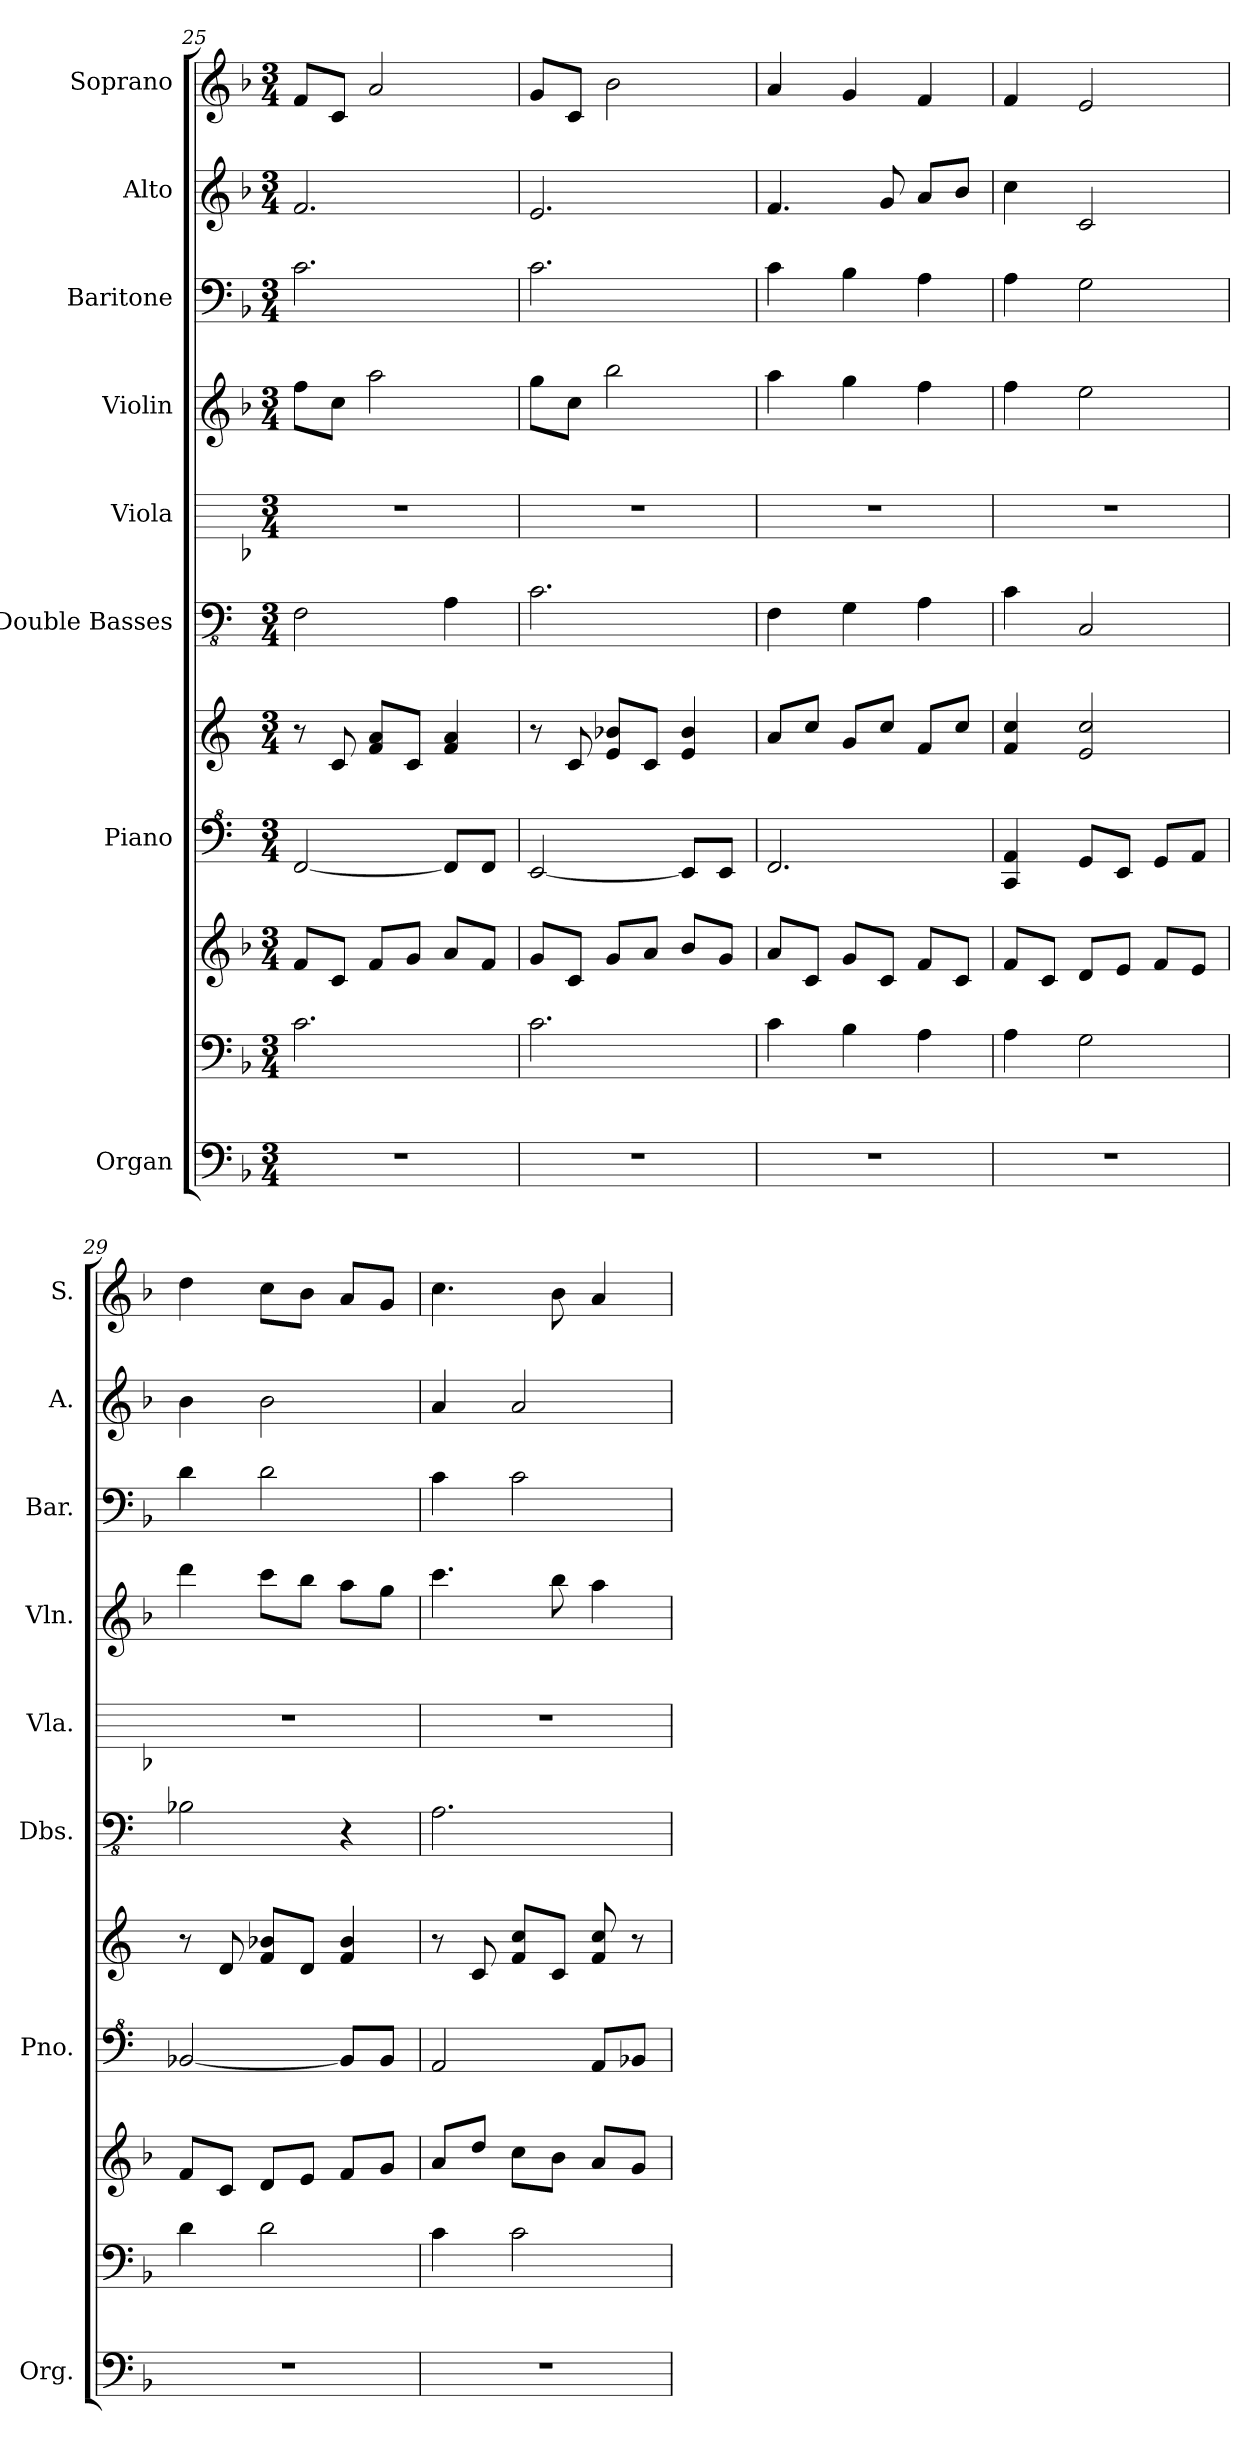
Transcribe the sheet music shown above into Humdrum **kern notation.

**kern	**kern	**kern	**kern	**kern	**kern	**kern	**kern	**kern	**kern	**kern
*part8	*part8	*part8	*part7	*part7	*part6	*part5	*part4	*part3	*part2	*part1
*staff11	*staff10	*staff9	*staff8	*staff7	*staff6	*staff5	*staff4	*staff3	*staff2	*staff1
*I"Organ	*	*	*I"Piano	*	*I"Double Basses	*I"Viola	*I"Violin	*I"Baritone	*I"Alto	*I"Soprano
*I'Org.	*	*	*I'Pno.	*	*I'Dbs.	*I'Vla.	*I'Vln.	*I'Bar.	*I'A.	*I'S.
*clefF4	*clefF4	*clefG2	*clefF^4	*	*clefFv4	*	*clefG2	*clefF4	*clefG2	*clefG2
*k[b-]	*k[b-]	*k[b-]	*k[]	*k[]	*k[]	*k[b-]	*k[b-]	*k[b-]	*k[b-]	*k[b-]
*F:	*F:	*F:	*C:	*C:	*C:	*F:	*F:	*F:	*F:	*F:
*M3/4	*M3/4	*M3/4	*M3/4	*M3/4	*M3/4	*M3/4	*M3/4	*M3/4	*M3/4	*M3/4
=25	=25	=25	=25	=25	=25	=25	=25	=25	=25	=25
2.r	2.c\	8f/L	[2F/	8r	2FF\	2.r	8ff\L	2.c\	2.f/	8f/L
.	.	8c/J	.	8c/	.	.	8cc\J	.	.	8c/J
.	.	8f/L	.	8f/ 8a/L	.	.	2aa\	.	.	2a/
.	.	8g/J	.	8c/J	.	.	.	.	.	.
.	.	8a/L	8F/L]	4f/ 4a/	4AA\	.	.	.	.	.
.	.	8f/J	8F/J	.	.	.	.	.	.	.
!!LO:PB:g=z
=26	=26	=26	=26	=26	=26	=26	=26	=26	=26	=26
2.r	2.c\	8g/L	[2E/	8r	2.C\	2.r	8gg\L	2.c\	2.e/	8g/L
.	.	8c/J	.	8c/	.	.	8cc\J	.	.	8c/J
.	.	8g/L	.	8e/ 8b-X/L	.	.	2bb-\	.	.	2b-\
.	.	8a/J	.	8c/J	.	.	.	.	.	.
.	.	8b-/L	8E/L]	4e/ 4b-/	.	.	.	.	.	.
.	.	8g/J	8E/J	.	.	.	.	.	.	.
=27	=27	=27	=27	=27	=27	=27	=27	=27	=27	=27
2.r	4c\	8a/L	2.F/	8a/L	4FF\	2.r	4aa\	4c\	4.f/	4a/
.	.	8c/J	.	8cc/J	.	.	.	.	.	.
.	4B-\	8g/L	.	8g/L	4GG\	.	4gg\	4B-\	.	4g/
.	.	8c/J	.	8cc/J	.	.	.	.	8g/	.
.	4A\	8f/L	.	8f/L	4AA\	.	4ff\	4A\	8a/L	4f/
.	.	8c/J	.	8cc/J	.	.	.	.	8b-/J	.
=28	=28	=28	=28	=28	=28	=28	=28	=28	=28	=28
2.r	4A\	8f/L	4C/ 4A/	4f/ 4cc/	4C\	2.r	4ff\	4A\	4cc\	4f/
.	.	8c/J	.	.	.	.	.	.	.	.
.	2G\	8d/L	8G/L	2e/ 2cc/	2CC/	.	2ee\	2G\	2c/	2e/
.	.	8e/J	8E/J	.	.	.	.	.	.	.
.	.	8f/L	8G/L	.	.	.	.	.	.	.
.	.	8e/J	8A/J	.	.	.	.	.	.	.
=29	=29	=29	=29	=29	=29	=29	=29	=29	=29	=29
2.r	4d\	8f/L	[2B-X/	8r	2BB-X\	2.r	4ddd\	4d\	4b-\	4dd\
.	.	8c/J	.	8d/	.	.	.	.	.	.
.	2d\	8d/L	.	8f/ 8b-X/L	.	.	8ccc\L	2d\	2b-\	8cc\L
.	.	8e/J	.	8d/J	.	.	8bb-\J	.	.	8b-\J
.	.	8f/L	8B-/L]	4f/ 4b-/	4r	.	8aa\L	.	.	8a/L
.	.	8g/J	8B-/J	.	.	.	8gg\J	.	.	8g/J
=30	=30	=30	=30	=30	=30	=30	=30	=30	=30	=30
2.r	4c\	8a/L	2A/	8r	2.AA\	2.r	4.ccc\	4c\	4a/	4.cc\
.	.	8dd/J	.	8c/	.	.	.	.	.	.
.	2c\	8cc\L	.	8f/ 8cc/L	.	.	.	2c\	2a/	.
.	.	8b-\J	.	8c/J	.	.	8bb-\	.	.	8b-\
.	.	8a/L	8A/L	8f/ 8cc/	.	.	4aa\	.	.	4a/
.	.	8g/J	8B-X/J	8r	.	.	.	.	.	.
=	=	=	=	=	=	=	=	=	=	=
*-	*-	*-	*-	*-	*-	*-	*-	*-	*-	*-
